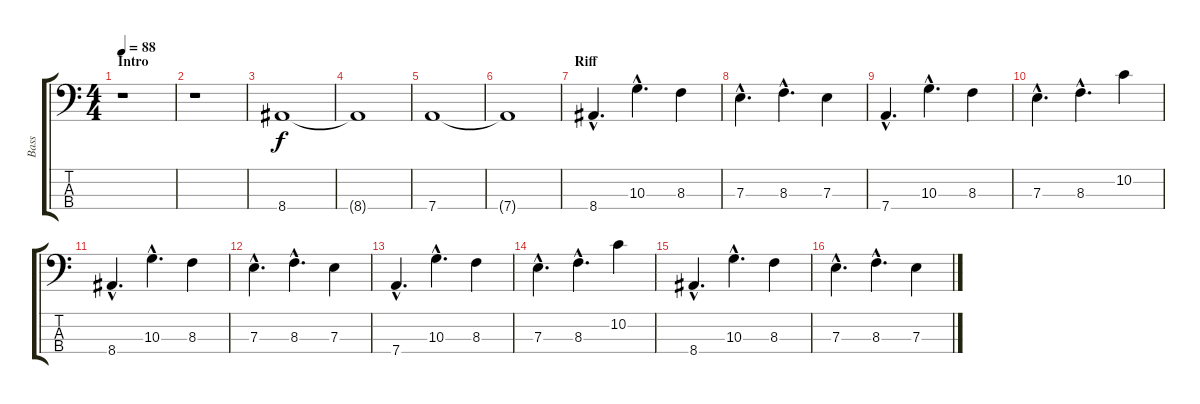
\track ("Bass" "Bass") {instrument acousticbass}
\staff {score tabs}
\tuning (G2 D2 A1 D1) {hide}
\ts (4 4)
\section ("" "Intro")
\tempo 88
\clef f4
\ks c
r.1{dy f instrument acousticbass} |
r.1 |
8.4.1 |
8.4{t}.1 |
7.4.1 |
7.4{t}.1 |
\section ("" "Riff")
8.4{hac}.4{d} 10.3{hac}.4{d} 8.3.4 |
7.3{hac}.4{d} 8.3{hac}.4{d} 7.3.4 |
7.4{hac}.4{d} 10.3{hac}.4{d} 8.3.4 |
7.3{hac}.4{d} 8.3{hac}.4{d} 10.2.4 |
8.4{hac}.4{d} 10.3{hac}.4{d} 8.3.4 |
7.3{hac}.4{d} 8.3{hac}.4{d} 7.3.4 |
7.4{hac}.4{d} 10.3{hac}.4{d} 8.3.4 |
7.3{hac}.4{d} 8.3{hac}.4{d} 10.2.4 |
8.4{hac}.4{d} 10.3{hac}.4{d} 8.3.4 |
7.3{hac}.4{d} 8.3{hac}.4{d} 7.3.4
